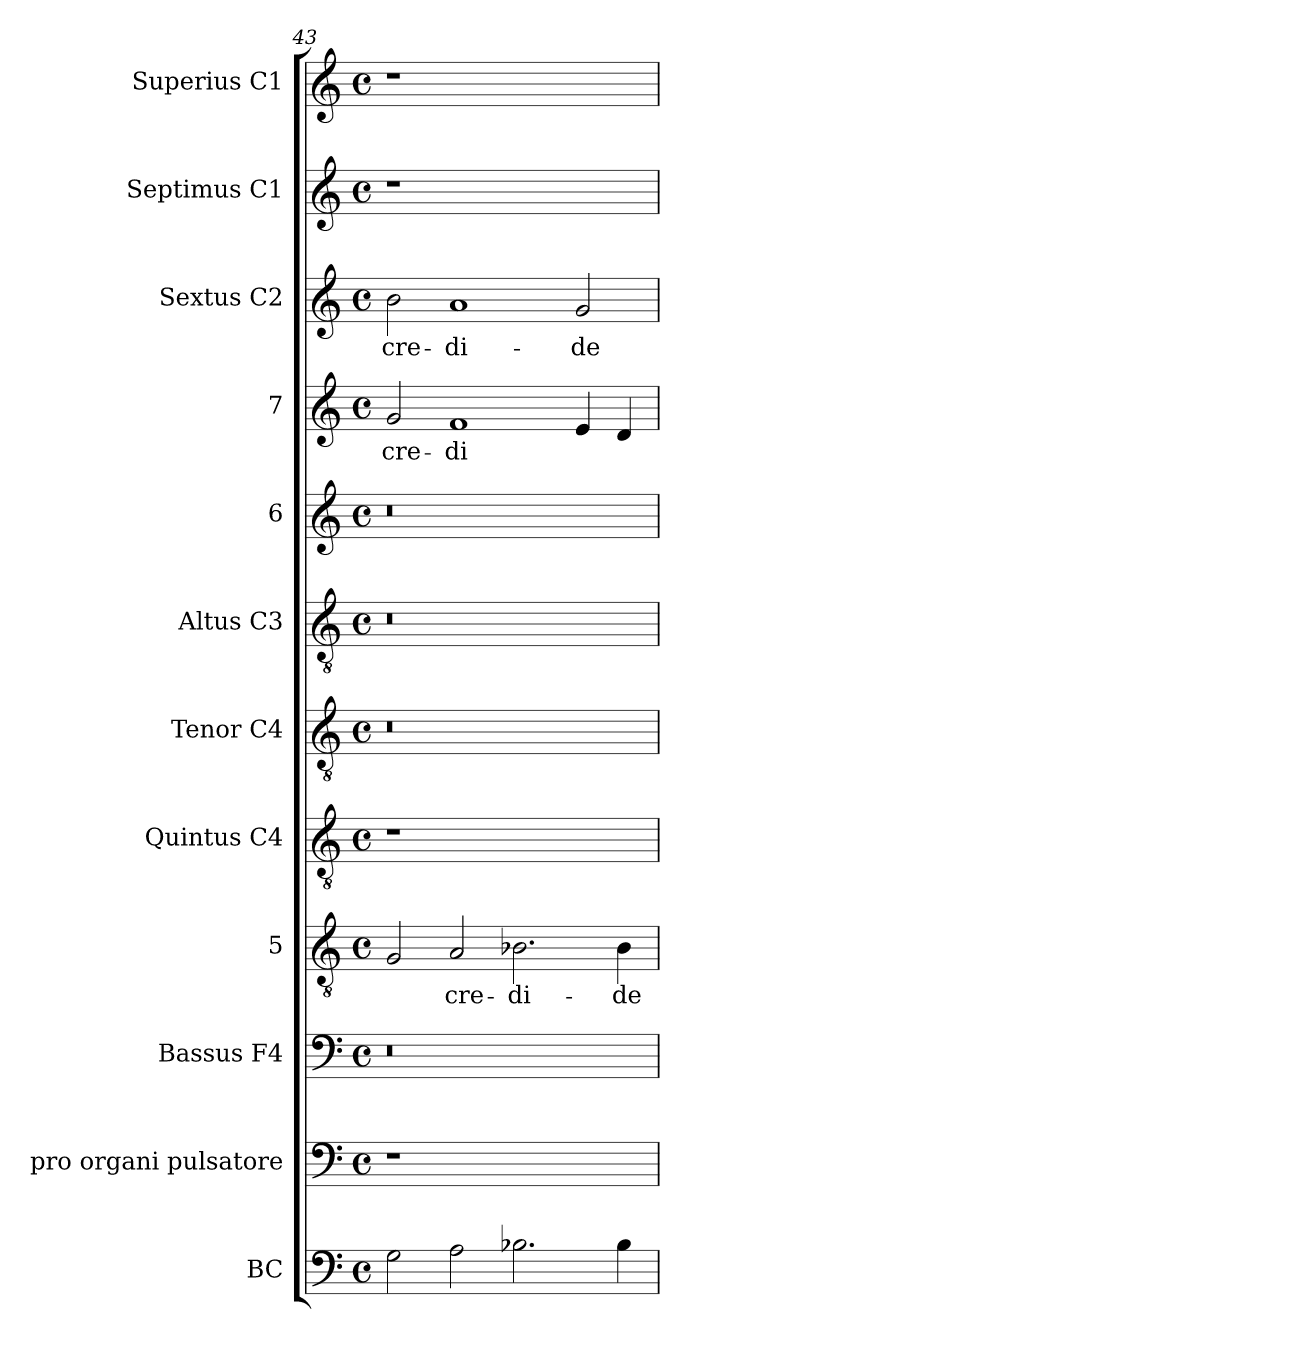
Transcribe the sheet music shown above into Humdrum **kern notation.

**kern	**text	**kern	**kern	**kern	**text	**kern	**kern	**kern	**kern	**kern	**text	**kern	**text	**kern	**kern
*part12	*part12	*part11	*part10	*part9	*part9	*part8	*part7	*part6	*part5	*part4	*part4	*part3	*part3	*part2	*part1
*staff12	*staff12	*staff11	*staff10	*staff9	*staff9	*staff8	*staff7	*staff6	*staff5	*staff4	*staff4	*staff3	*staff3	*staff2	*staff1
*I"BC	*	*I"pro organi  pulsatore	*I"Bassus  F4	*I"5	*	*I"Quintus  C4	*I"Tenor  C4	*I"Altus  C3	*I"6	*I"7	*	*I"Sextus  C2	*	*I"Septimus  C1	*I"Superius  C1
*I'BC	*	*	*I'B	*	*	*	*I'T	*I'A	*	*	*	*I'S	*	*	*I'S
!!LO:PB:g=z
*clefF4	*	*clefF4	*clefF4	*clefGv2	*	*clefGv2	*clefGv2	*clefGv2	*clefG2	*clefG2	*	*clefG2	*	*clefG2	*clefG2
*k[]	*	*k[]	*k[]	*k[]	*	*k[]	*k[]	*k[]	*k[]	*k[]	*	*k[]	*	*k[]	*k[]
*C:	*	*C:	*C:	*C:	*	*C:	*C:	*C:	*C:	*C:	*	*C:	*	*C:	*C:
*M4/4	*	*M4/4	*M4/4	*M4/4	*	*M4/4	*M4/4	*M4/4	*M4/4	*M4/4	*	*M4/4	*	*M4/4	*M4/4
*met(c)	*	*met(c)	*met(c)	*met(c)	*	*met(c)	*met(c)	*met(c)	*met(c)	*met(c)	*	*met(c)	*	*met(c)	*met(c)
=43	=43	=43	=43	=43	=43	=43	=43	=43	=43	=43	=43	=43	=43	=43	=43
!	!LO:LY:a:cj	!	!	!	!LO:LY:b:cj	!	!	!	!	!	!LO:LY:b:cj	!	!LO:LY:b:cj	!	!
2G\	.	1r	0r	2G/	.	1r	0r	0r	0r	2g/	cre-	2b\	cre-	1r	1r
!	!LO:LY:a:cj	!	!	!	!LO:LY:b:cj	!	!	!	!	!	!LO:LY:b:cj	!	!LO:LY:b:cj	!	!
2A\	.	.	.	2A/	cre-	.	.	.	.	1f	-di-	1a	-di-	.	.
!	!LO:LY:a:cj	!	!	!	!LO:LY:b:cj	!	!	!	!	!	!	!	!	!	!
2.B-X\	.	1ryy	.	2.B-X\	-di-	1ryy	.	.	.	.	.	.	.	1ryy	1ryy
!	!	!	!	!	!	!	!	!	!	!	!LO:LY:b:cj	!	!LO:LY:b:cj	!	!
.	.	.	.	.	.	.	.	.	.	4e/	--	2g/	-de-	.	.
!	!LO:LY:a:cj	!	!	!	!LO:LY:b:cj	!	!	!	!	!	!LO:LY:b:cj	!	!	!	!
4B-\	.	.	.	4B-\	-de-	.	.	.	.	4d/	--	.	.	.	.
=	=	=	=	=	=	=	=	=	=	=	=	=	=	=	=
*-	*-	*-	*-	*-	*-	*-	*-	*-	*-	*-	*-	*-	*-	*-	*-
